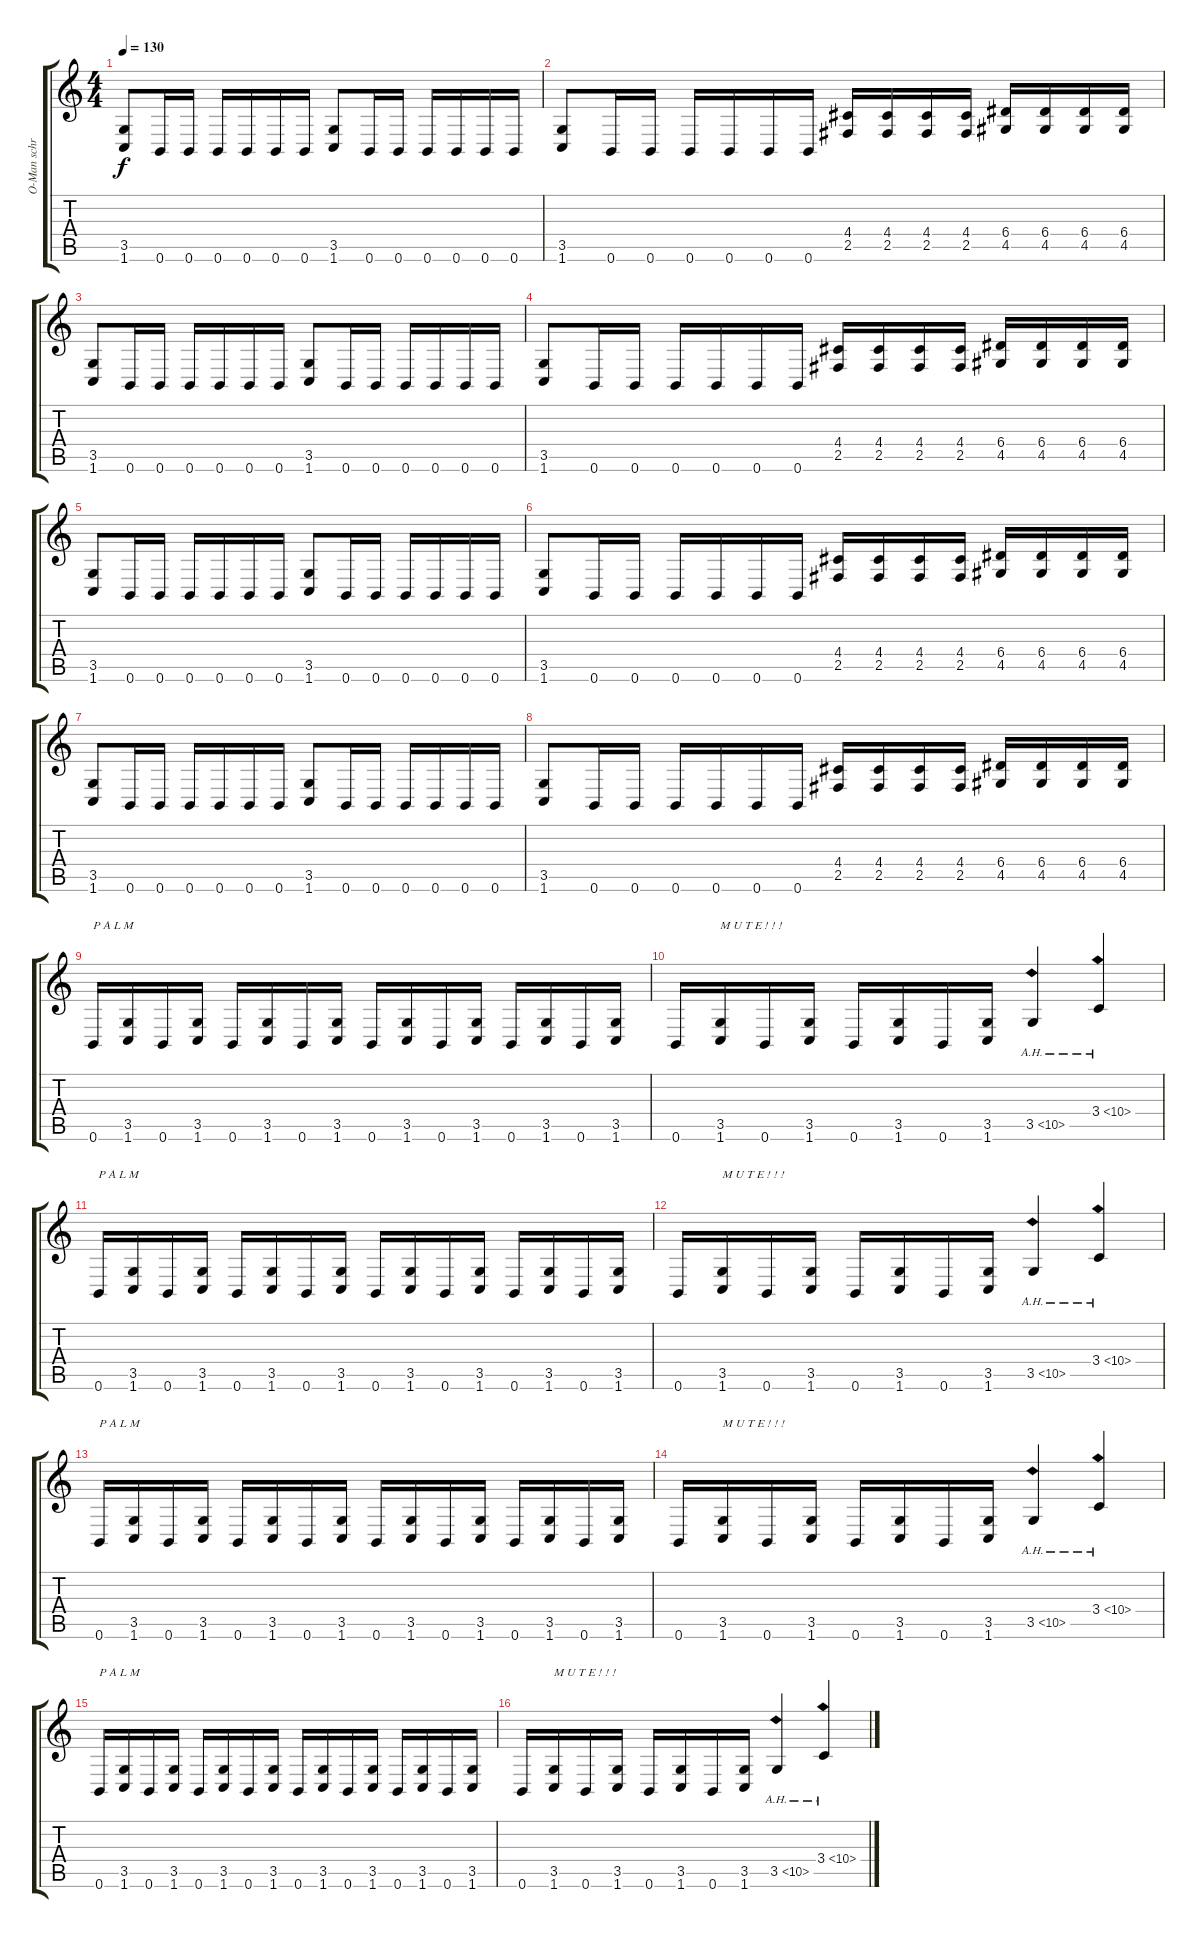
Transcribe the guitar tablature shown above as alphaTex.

\track ("O-Man schrammelt" "O-Man schr") {instrument distortionguitar}
\staff {score tabs}
\tuning (B3 Gb3 D3 A2 E2 B1) {hide}
\ts (4 4)
\tempo 130
\clef g2
\ks c
(3.5 1.6).8{dy f} 0.6.16 0.6.16 0.6.16 0.6.16 0.6.16 0.6.16 (3.5 1.6).8 0.6.16 0.6.16 0.6.16 0.6.16 0.6.16 0.6.16 |
(3.5 1.6).8 0.6.16 0.6.16 0.6.16 0.6.16 0.6.16 0.6.16 (4.4 2.5).16 (4.4 2.5).16 (4.4 2.5).16 (4.4 2.5).16 (6.4 4.5).16 (6.4 4.5).16 (6.4 4.5).16 (6.4 4.5).16 |
(3.5 1.6).8 0.6.16 0.6.16 0.6.16 0.6.16 0.6.16 0.6.16 (3.5 1.6).8 0.6.16 0.6.16 0.6.16 0.6.16 0.6.16 0.6.16 |
(3.5 1.6).8 0.6.16 0.6.16 0.6.16 0.6.16 0.6.16 0.6.16 (4.4 2.5).16 (4.4 2.5).16 (4.4 2.5).16 (4.4 2.5).16 (6.4 4.5).16 (6.4 4.5).16 (6.4 4.5).16 (6.4 4.5).16 |
(3.5 1.6).8 0.6.16 0.6.16 0.6.16 0.6.16 0.6.16 0.6.16 (3.5 1.6).8 0.6.16 0.6.16 0.6.16 0.6.16 0.6.16 0.6.16 |
(3.5 1.6).8 0.6.16 0.6.16 0.6.16 0.6.16 0.6.16 0.6.16 (4.4 2.5).16 (4.4 2.5).16 (4.4 2.5).16 (4.4 2.5).16 (6.4 4.5).16 (6.4 4.5).16 (6.4 4.5).16 (6.4 4.5).16 |
(3.5 1.6).8 0.6.16 0.6.16 0.6.16 0.6.16 0.6.16 0.6.16 (3.5 1.6).8 0.6.16 0.6.16 0.6.16 0.6.16 0.6.16 0.6.16 |
(3.5 1.6).8 0.6.16 0.6.16 0.6.16 0.6.16 0.6.16 0.6.16 (4.4 2.5).16 (4.4 2.5).16 (4.4 2.5).16 (4.4 2.5).16 (6.4 4.5).16 (6.4 4.5).16 (6.4 4.5).16 (6.4 4.5).16 |
0.6.16{txt "P A L M "} (3.5 1.6).16 0.6.16 (3.5 1.6).16 0.6.16 (3.5 1.6).16 0.6.16 (3.5 1.6).16 0.6.16 (3.5 1.6).16 0.6.16 (3.5 1.6).16 0.6.16 (3.5 1.6).16 0.6.16 (3.5 1.6).16 |
0.6.16 (3.5 1.6).16{txt "M U T E ! ! !"} 0.6.16 (3.5 1.6).16 0.6.16 (3.5 1.6).16 0.6.16 (3.5 1.6).16 3.5{ah 7}.4 3.4{ah 7}.4 |
0.6.16{txt "P A L M "} (3.5 1.6).16 0.6.16 (3.5 1.6).16 0.6.16 (3.5 1.6).16 0.6.16 (3.5 1.6).16 0.6.16 (3.5 1.6).16 0.6.16 (3.5 1.6).16 0.6.16 (3.5 1.6).16 0.6.16 (3.5 1.6).16 |
0.6.16 (3.5 1.6).16{txt "M U T E ! ! !"} 0.6.16 (3.5 1.6).16 0.6.16 (3.5 1.6).16 0.6.16 (3.5 1.6).16 3.5{ah 7}.4 3.4{ah 7}.4 |
0.6.16{txt "P A L M "} (3.5 1.6).16 0.6.16 (3.5 1.6).16 0.6.16 (3.5 1.6).16 0.6.16 (3.5 1.6).16 0.6.16 (3.5 1.6).16 0.6.16 (3.5 1.6).16 0.6.16 (3.5 1.6).16 0.6.16 (3.5 1.6).16 |
0.6.16 (3.5 1.6).16{txt "M U T E ! ! !"} 0.6.16 (3.5 1.6).16 0.6.16 (3.5 1.6).16 0.6.16 (3.5 1.6).16 3.5{ah 7}.4 3.4{ah 7}.4 |
0.6.16{txt "P A L M "} (3.5 1.6).16 0.6.16 (3.5 1.6).16 0.6.16 (3.5 1.6).16 0.6.16 (3.5 1.6).16 0.6.16 (3.5 1.6).16 0.6.16 (3.5 1.6).16 0.6.16 (3.5 1.6).16 0.6.16 (3.5 1.6).16 |
0.6.16 (3.5 1.6).16{txt "M U T E ! ! !"} 0.6.16 (3.5 1.6).16 0.6.16 (3.5 1.6).16 0.6.16 (3.5 1.6).16 3.5{ah 7}.4 3.4{ah 7}.4
